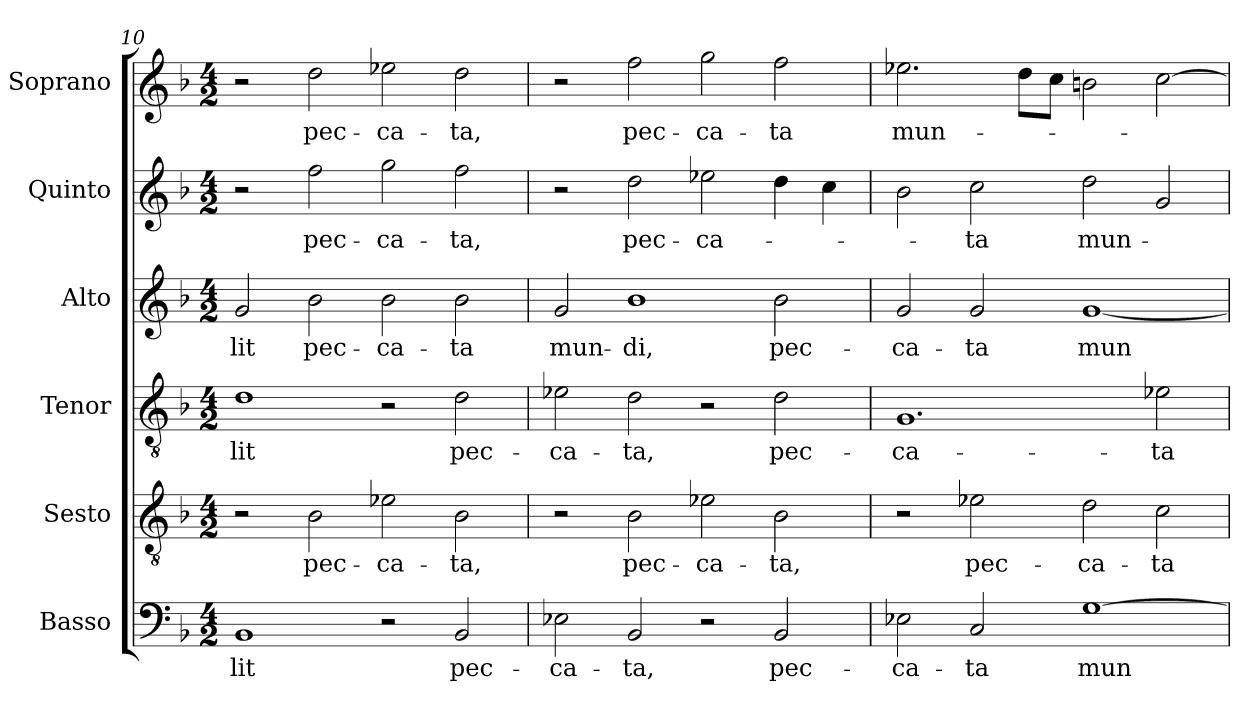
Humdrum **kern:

**kern	**text	**kern	**text	**kern	**text	**kern	**text	**kern	**text	**kern	**text
*part6	*part6	*part5	*part5	*part4	*part4	*part3	*part3	*part2	*part2	*part1	*part1
*staff6	*staff6	*staff5	*staff5	*staff4	*staff4	*staff3	*staff3	*staff2	*staff2	*staff1	*staff1
*I"Basso	*	*I"Sesto	*	*I"Tenor	*	*I"Alto	*	*I"Quinto	*	*I"Soprano	*
*I'B.	*	*I'Ss.	*	*I'T.	*	*I'A.	*	*I'Q.	*	*I'S.	*
!!LO:LB:g=z
*clefF4	*	*clefGv2	*	*clefGv2	*	*clefG2	*	*clefG2	*	*clefG2	*
*	*	*ITrd7c12	*	*ITrd7c12	*	*	*	*	*	*	*
*k[b-]	*	*k[b-]	*	*k[b-]	*	*k[b-]	*	*k[b-]	*	*k[b-]	*
*F:	*	*F:	*	*F:	*	*F:	*	*F:	*	*F:	*
*M4/2	*	*M4/2	*	*M4/2	*	*M4/2	*	*M4/2	*	*M4/2	*
=10	=10	=10	=10	=10	=10	=10	=10	=10	=10	=10	=10
!	!LO:LY:b:color=#000000	!	!	!	!	!	!	!	!	!	!
!	!	!	!	!	!LO:LY:b:color=#000000	!	!	!	!	!	!
!	!	!	!	!	!	!	!LO:LY:b:color=#000000	!	!	!	!
1BB-i	-lit	2r	.	1Di	-lit	2gi/	-lit	2r	.	2r	.
!	!	!	!LO:LY:b:color=#000000	!	!	!	!	!	!	!	!
!	!	!	!	!	!	!	!LO:LY:b:color=#000000	!	!	!	!
!	!	!	!	!	!	!	!	!	!LO:LY:b:color=#000000	!	!
!	!	!	!	!	!	!	!	!	!	!	!LO:LY:b:color=#000000
.	.	2BB-i\	pec-	.	.	2b-i\	pec-	2ffi\	pec-	2ddi\	pec-
!	!	!	!LO:LY:b:color=#000000	!	!	!	!	!	!	!	!
!	!	!	!	!	!	!	!LO:LY:b:color=#000000	!	!	!	!
!	!	!	!	!	!	!	!	!	!LO:LY:b:color=#000000	!	!
!	!	!	!	!	!	!	!	!	!	!	!LO:LY:b:color=#000000
2r	.	2E-Xi\	-ca-	2r	.	2b-i\	-ca-	2ggi\	-ca-	2ee-Xi\	-ca-
!	!LO:LY:b:color=#000000	!	!	!	!	!	!	!	!	!	!
!	!	!	!LO:LY:b:color=#000000	!	!	!	!	!	!	!	!
!	!	!	!	!	!LO:LY:b:color=#000000	!	!	!	!	!	!
!	!	!	!	!	!	!	!LO:LY:b:color=#000000	!	!	!	!
!	!	!	!	!	!	!	!	!	!LO:LY:b:color=#000000	!	!
!	!	!	!	!	!	!	!	!	!	!	!LO:LY:b:color=#000000
2BB-i/	pec-	2BB-i\	-ta,	2Di\	pec-	2b-i\	-ta	2ffi\	-ta,	2ddi\	-ta,
=11	=11	=11	=11	=11	=11	=11	=11	=11	=11	=11	=11
!	!LO:LY:b:color=#000000	!	!	!	!	!	!	!	!	!	!
!	!	!	!	!	!LO:LY:b:color=#000000	!	!	!	!	!	!
!	!	!	!	!	!	!	!LO:LY:b:color=#000000	!	!	!	!
2E-Xi\	-ca-	2r	.	2E-Xi\	-ca-	2gi/	mun-	2r	.	2r	.
!	!LO:LY:b:color=#000000	!	!	!	!	!	!	!	!	!	!
!	!	!	!LO:LY:b:color=#000000	!	!	!	!	!	!	!	!
!	!	!	!	!	!LO:LY:b:color=#000000	!	!	!	!	!	!
!	!	!	!	!	!	!	!LO:LY:b:color=#000000	!	!	!	!
!	!	!	!	!	!	!	!	!	!LO:LY:b:color=#000000	!	!
!	!	!	!	!	!	!	!	!	!	!	!LO:LY:b:color=#000000
2BB-i/	-ta,	2BB-i\	pec-	2Di\	-ta,	1b-i	-di,	2ddi\	pec-	2ffi\	pec-
!	!	!	!LO:LY:b:color=#000000	!	!	!	!	!	!	!	!
!	!	!	!	!	!	!	!	!	!LO:LY:b:color=#000000	!	!
!	!	!	!	!	!	!	!	!	!	!	!LO:LY:b:color=#000000
2r	.	2E-Xi\	-ca-	2r	.	.	.	2ee-Xi\	-ca-	2ggi\	-ca-
!	!LO:LY:b:color=#000000	!	!	!	!	!	!	!	!	!	!
!	!	!	!LO:LY:b:color=#000000	!	!	!	!	!	!	!	!
!	!	!	!	!	!LO:LY:b:color=#000000	!	!	!	!	!	!
!	!	!	!	!	!	!	!LO:LY:b:color=#000000	!	!	!	!
!	!	!	!	!	!	!	!	!	!	!	!LO:LY:b:color=#000000
2BB-i/	pec-	2BB-i\	-ta,	2Di\	pec-	2b-i\	pec-	4ddi\	.	2ffi\	-ta
.	.	.	.	.	.	.	.	4cci\	.	.	.
=12	=12	=12	=12	=12	=12	=12	=12	=12	=12	=12	=12
!	!LO:LY:b:color=#000000	!	!	!	!	!	!	!	!	!	!
!	!	!	!	!	!LO:LY:b:color=#000000	!	!	!	!	!	!
!	!	!	!	!	!	!	!LO:LY:b:color=#000000	!	!	!	!
!	!	!	!	!	!	!	!	!	!	!	!LO:LY:b:color=#000000
2E-Xi\	-ca-	2r	.	1.GGi	-ca-	2gi/	-ca-	2b-i\	.	2.ee-Xi\	mun-
!	!LO:LY:b:color=#000000	!	!	!	!	!	!	!	!	!	!
!	!	!	!LO:LY:b:color=#000000	!	!	!	!	!	!	!	!
!	!	!	!	!	!	!	!LO:LY:b:color=#000000	!	!	!	!
!	!	!	!	!	!	!	!	!	!LO:LY:b:color=#000000	!	!
2Ci/	-ta	2E-Xi\	pec-	.	.	2gi/	-ta	2cci\	-ta	.	.
.	.	.	.	.	.	.	.	.	.	8ddi\L	.
.	.	.	.	.	.	.	.	.	.	8cci\J	.
!	!LO:LY:b:color=#000000	!	!	!	!	!	!	!	!	!	!
!	!	!	!LO:LY:b:color=#000000	!	!	!	!	!	!	!	!
!	!	!	!	!	!	!	!LO:LY:b:color=#000000	!	!	!	!
!	!	!	!	!	!	!	!	!	!LO:LY:b:color=#000000	!	!
[1Gi	mun-	2Di\	-ca-	.	.	[1gi	mun-	2ddi\	mun-	2bni\	.
!	!	!	!LO:LY:b:color=#000000	!	!	!	!	!	!	!	!
!	!	!	!	!	!LO:LY:b:color=#000000	!	!	!	!	!	!
.	.	2Ci\	-ta	2E-Xi\	-ta	.	.	2gi/	.	[2cci\	.
=	=	=	=	=	=	=	=	=	=	=	=
*-	*-	*-	*-	*-	*-	*-	*-	*-	*-	*-	*-
